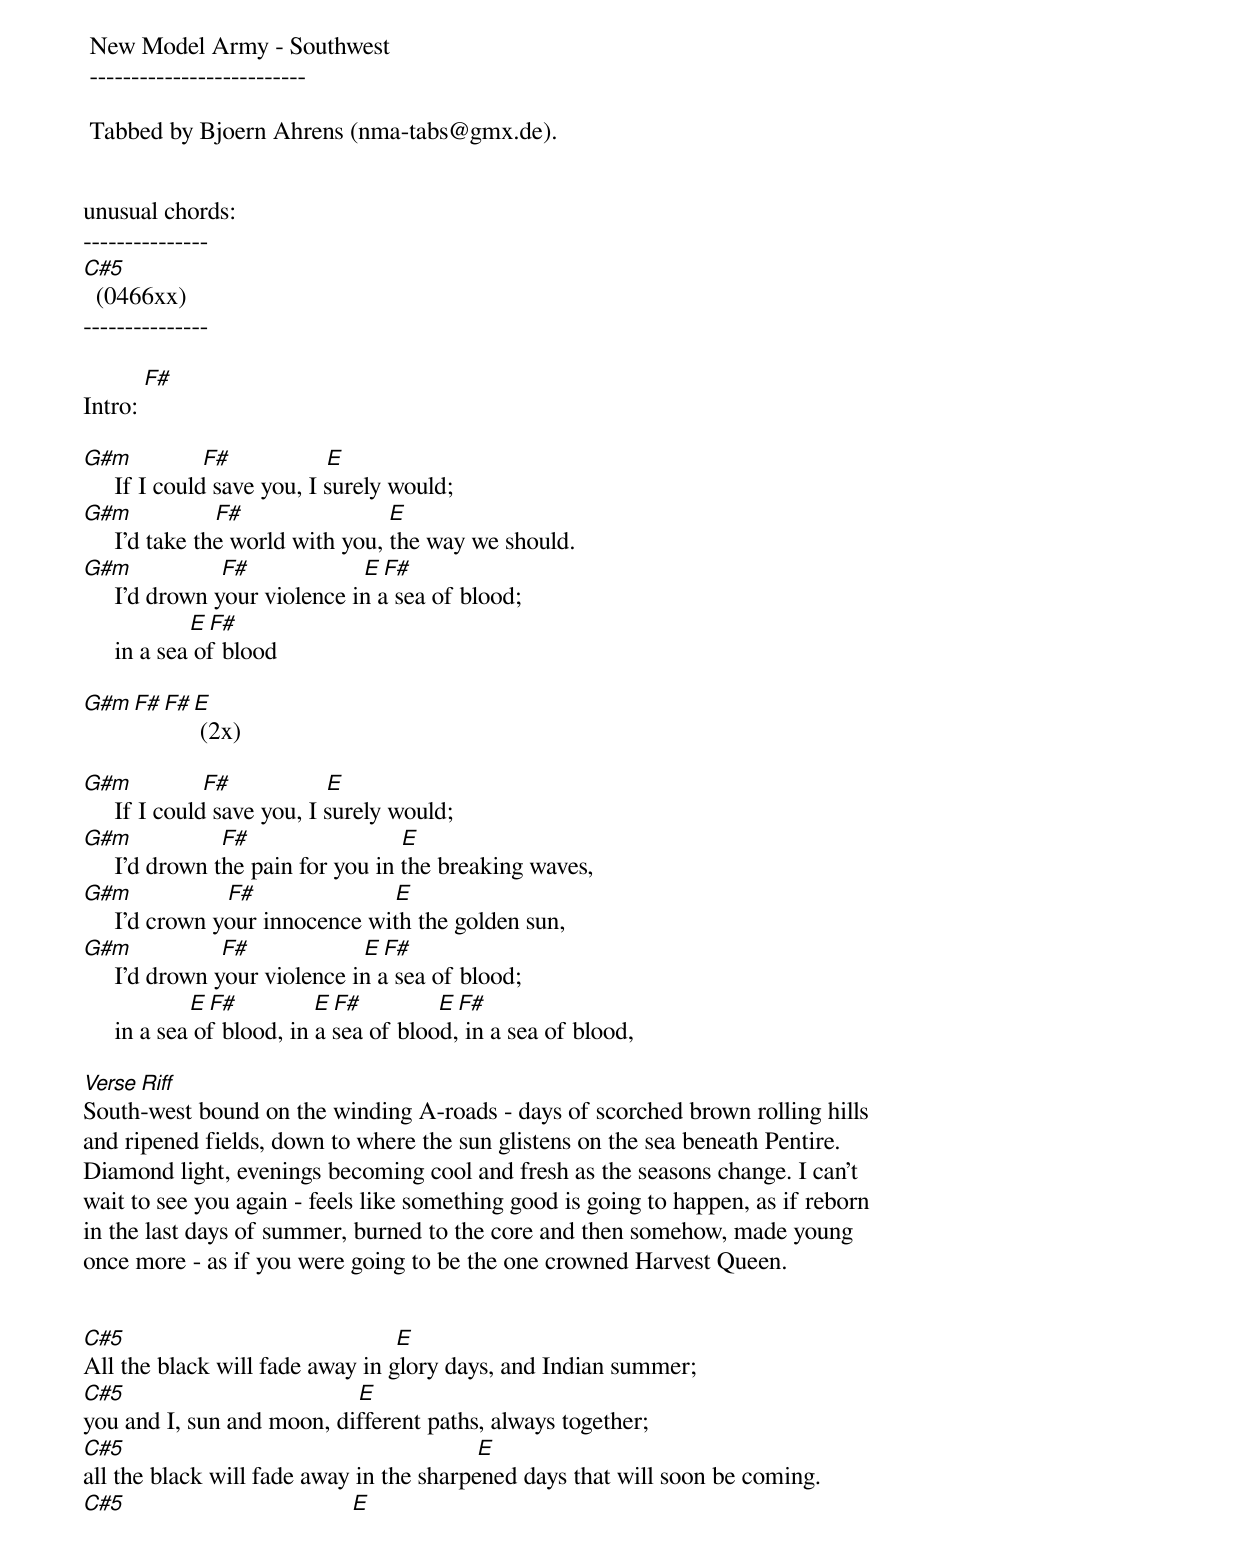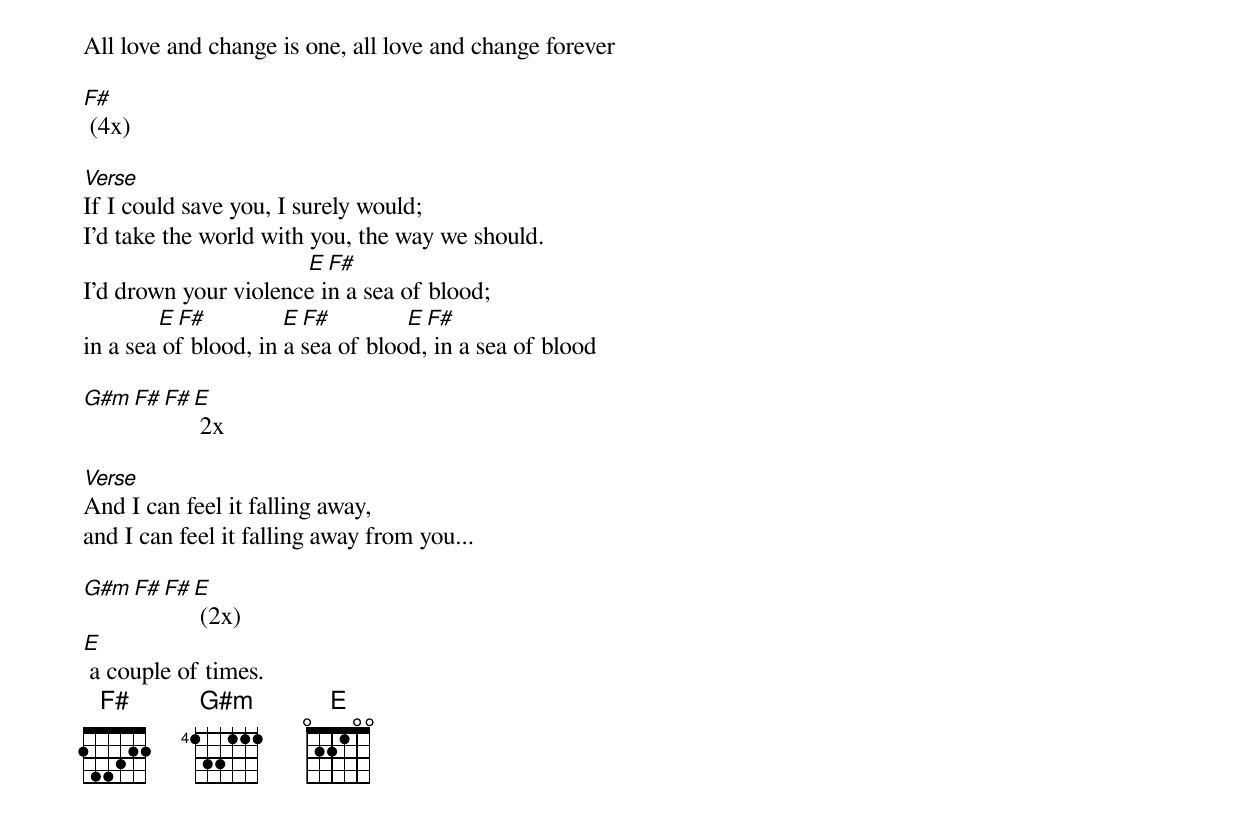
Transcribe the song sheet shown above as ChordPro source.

 New Model Army - Southwest
 --------------------------

 Tabbed by Bjoern Ahrens (nma-tabs@gmx.de).


unusual chords:
---------------
[C#5]  (0466xx)
---------------

Intro: [F#]

[G#m]           [F#]               [E]
     If I could save you, I surely would;
[G#m]             [F#]                       [E]
     I'd take the world with you, the way we should.
[G#m]              [F#]                  [E][F#]
     I'd drown your violence in a sea of blood;
                 [E][F#]
     in a sea of blood

[G#m][F#][F#][E] (2x)

[G#m]           [F#]               [E]
     If I could save you, I surely would;
[G#m]              [F#]                        [E]
     I'd drown the pain for you in the breaking waves,
[G#m]               [F#]                      [E]
     I'd crown your innocence with the golden sun,
[G#m]              [F#]                  [E][F#]
     I'd drown your violence in a sea of blood;
                 [E][F#]            [E][F#]            [E][F#]
     in a sea of blood, in a sea of blood, in a sea of blood,

[Verse Riff]
South-west bound on the winding A-roads - days of scorched brown rolling hills
and ripened fields, down to where the sun glistens on the sea beneath Pentire.
Diamond light, evenings becoming cool and fresh as the seasons change. I can't
wait to see you again - feels like something good is going to happen, as if reborn
in the last days of summer, burned to the core and then somehow, made young
once more - as if you were going to be the one crowned Harvest Queen.


[C#5]                                           [E]
All the black will fade away in glory days, and Indian summer;
[C#5]                                     [E]
you and I, sun and moon, different paths, always together;
[C#5]                                                        [E]
all the black will fade away in the sharpened days that will soon be coming.
[C#5]                                    [E]
All love and change is one, all love and change forever

[F#] (4x)

[Verse]
If I could save you, I surely would;
I'd take the world with you, the way we should.
                                    [E][F#]
I'd drown your violence in a sea of blood;
            [E][F#]            [E][F#]            [E][F#]
in a sea of blood, in a sea of blood, in a sea of blood

[G#m][F#][F#][E] 2x

[Verse]
And I can feel it falling away,
and I can feel it falling away from you...

[G#m][F#][F#][E] (2x)
[E] a couple of times.
